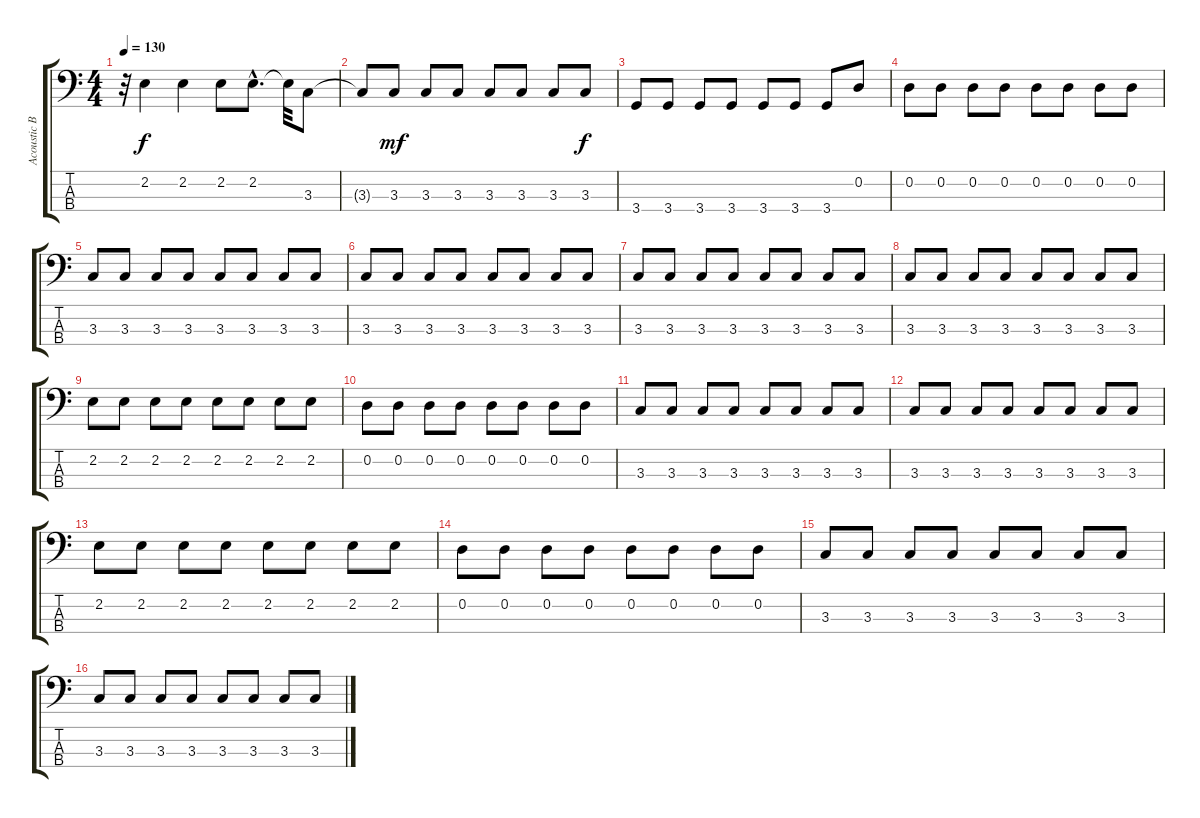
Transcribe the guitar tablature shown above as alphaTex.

\track ("Acoustic Bass" "Acoustic B") {instrument acousticbass}
\staff {score tabs}
\tuning (G2 D2 A1 E1) {hide}
\ts (4 4)
\tempo 130
\clef f4
\ks c
r.32{dy f} 2.2.4 2.2.4 2.2.8 2.2{hac}.8{d} 2.2{t}.32 3.3.8 |
3.3{t}.8 3.3.8{dy mf} 3.3.8 3.3.8 3.3.8 3.3.8 3.3.8 3.3.8{dy f} |
3.4.8 3.4.8 3.4.8 3.4.8 3.4.8 3.4.8 3.4.8 0.2.8 |
0.2.8 0.2.8 0.2.8 0.2.8 0.2.8 0.2.8 0.2.8 0.2.8 |
3.3.8 3.3.8 3.3.8 3.3.8 3.3.8 3.3.8 3.3.8 3.3.8 |
3.3.8 3.3.8 3.3.8 3.3.8 3.3.8 3.3.8 3.3.8 3.3.8 |
3.3.8 3.3.8 3.3.8 3.3.8 3.3.8 3.3.8 3.3.8 3.3.8 |
3.3.8 3.3.8 3.3.8 3.3.8 3.3.8 3.3.8 3.3.8 3.3.8 |
2.2.8 2.2.8 2.2.8 2.2.8 2.2.8 2.2.8 2.2.8 2.2.8 |
0.2.8 0.2.8 0.2.8 0.2.8 0.2.8 0.2.8 0.2.8 0.2.8 |
3.3.8 3.3.8 3.3.8 3.3.8 3.3.8 3.3.8 3.3.8 3.3.8 |
3.3.8 3.3.8 3.3.8 3.3.8 3.3.8 3.3.8 3.3.8 3.3.8 |
2.2.8 2.2.8 2.2.8 2.2.8 2.2.8 2.2.8 2.2.8 2.2.8 |
0.2.8 0.2.8 0.2.8 0.2.8 0.2.8 0.2.8 0.2.8 0.2.8 |
3.3.8 3.3.8 3.3.8 3.3.8 3.3.8 3.3.8 3.3.8 3.3.8 |
3.3.8 3.3.8 3.3.8 3.3.8 3.3.8 3.3.8 3.3.8 3.3.8
